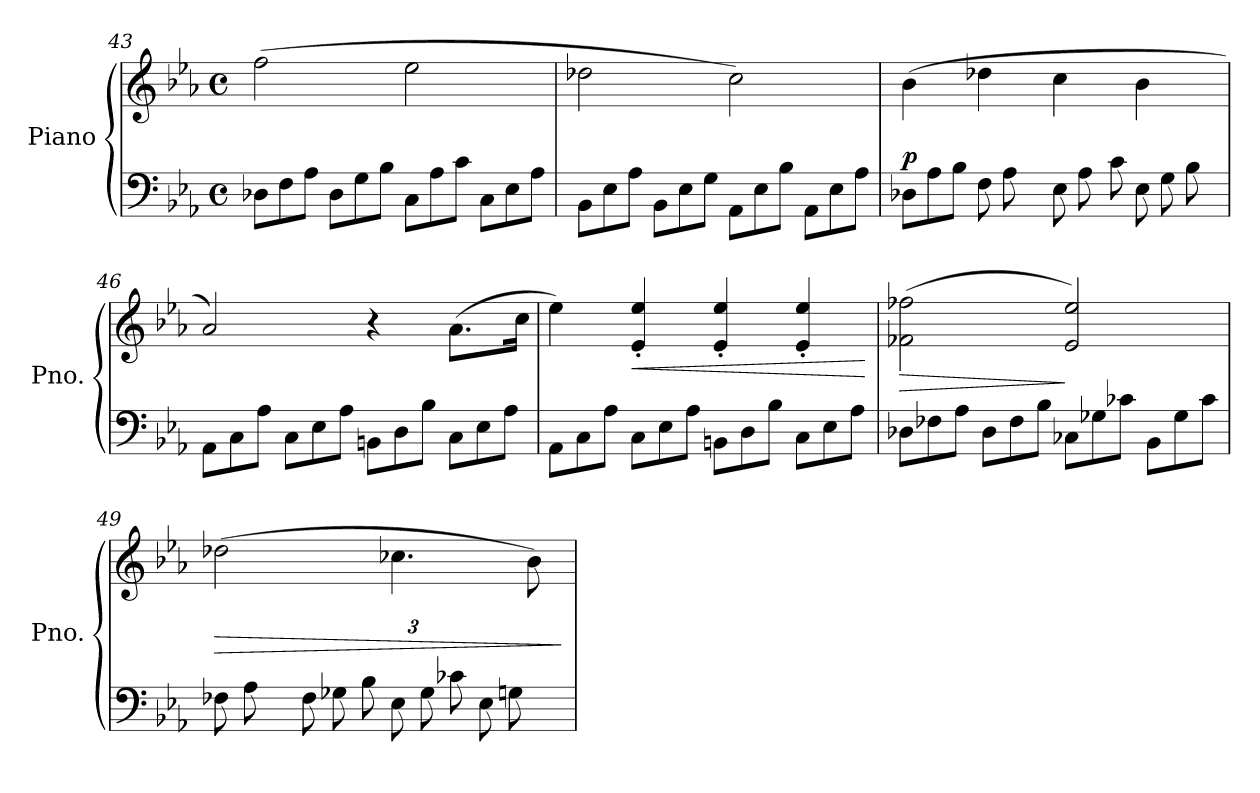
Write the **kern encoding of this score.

**kern	**kern	**dynam
*part1	*part1	*part1
*staff2	*staff1	*staff1/2
*I"Piano	*	*
*I'Pno.	*	*
!!LO:LB:g=z
*clefF4	*clefG2	*
*k[b-e-a-]	*k[b-e-a-]	*
*M4/4	*M4/4	*
*met(c)	*met(c)	*
*Xtuplet	*	*
=43	=43	=43
12D-X\L	(2ff\	.
12F\	.	.
12A-\J	.	.
12D-\L	.	.
12G\	.	.
12B-\J	.	.
12C\L	2ee-\	.
12A-\	.	.
12c\J	.	.
12C\L	.	.
12E-\	.	.
12A-\J	.	.
=44	=44	=44
12BB-\L	2dd-X\	.
12E-\	.	.
12A-\J	.	.
12BB-\L	.	.
12E-\	.	.
12G\J	.	.
12AA-\L	2cc\)	.
12E-\	.	.
12B-\J	.	.
12AA-\L	.	.
12E-\	.	.
12A-\J	.	.
=45	=45	=45
*	*^	*
!	!	!	!LO:DY:b
12D-X\L	(4b-\	12%5ryy	p
12A-\	.	.	.
12B-\J	.	.	.
12F\L	4dd-X\	.	.
12A-\	.	.	.
12ryy	.	12d-X\J	.
12E-\L	4cc\	2ryy	.
12A-\	.	.	.
12c\J	.	.	.
12E-\L	4b-\	.	.
12G\	.	.	.
12B-\J	.	.	.
*	*v	*v	*
!!LO:LB:g=z
=46	=46	=46
12AA-\L	2a-/)	.
12C\	.	.
12A-\J	.	.
12C\L	.	.
12E-\	.	.
12A-\J	.	.
12BBn\L	4r	.
12D\	.	.
12B-\J	.	.
12C\L	(8.a-\L	.
12E-\	.	.
12A-\J	.	.
.	16cc\Jk	.
=47	=47	=47
12AA-\L	4ee-\)	.
12C\	.	.
12A-\J	.	.
!	!	!LO:HP:b
12C\L	4e-/' 4ee-/'	<
12E-\	.	.
12A-\J	.	.
12BBn\L	4e-/' 4ee-/'	.
12D\	.	.
12B-\J	.	.
12C\L	4e-/' 4ee-/'	.
12E-\	.	.
12A-\J	.	.
.	.	[
=48	=48	=48
!	!	!LO:HP:b
12D-X\L	(2f-X\ 2ff-X\	>
12F-X\	.	.
12A-\J	.	.
12D-\L	.	.
12F-\	.	.
12B-\J	.	.
12C-X\L	2e-/ 2ee-/)	]
12G-X\	.	.
12c-X\J	.	.
12BB-\L	.	.
12G-\	.	.
12c-\J	.	.
!!LO:PB:g=z
=49	=49	=49
!	!	!LO:HP:b
*	*^	*
12F-X\L	(2dd-X\	6ryy	>
12A-\	.	.	.
12ryy	.	12d\J	.
12F-\L	.	3%2ryy	.
12G-X\	.	.	.
12B-\J	.	.	.
12E-\L	4.cc-X\	.	.
12G-\	.	.	.
12c-X\J	.	.	.
12E-\L	.	.	.
12Gn\	.	.	.
.	8b-\)	.	.
12ryy	.	12d\J	.
*	*v	*v	*
.	.	]
=	=	=
*-	*-	*-
